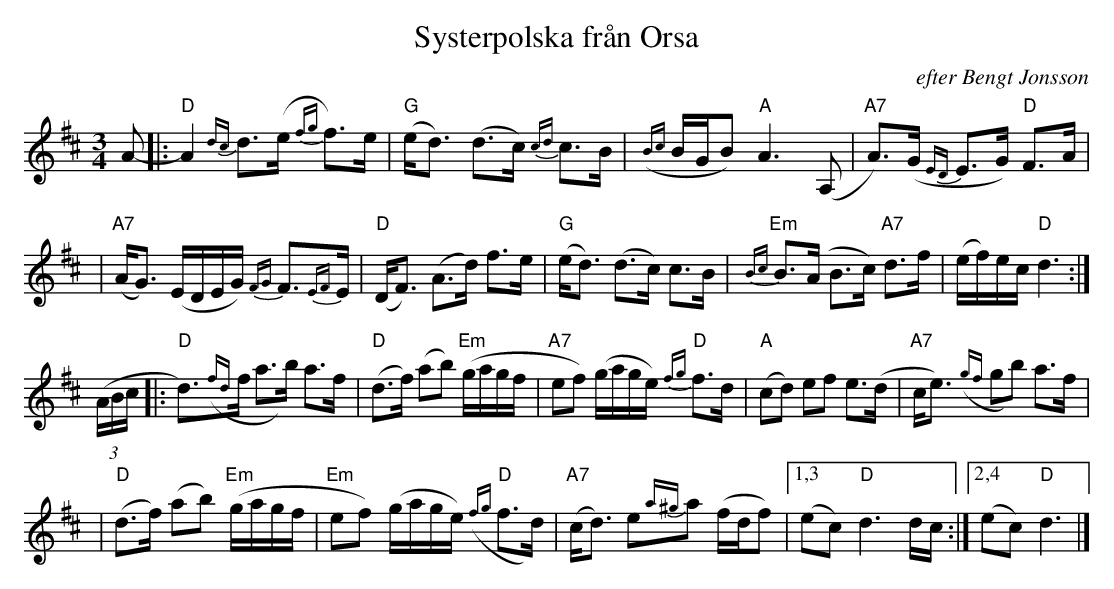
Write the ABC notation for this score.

X:1
T: Systerpolska fr\aan Orsa
O: efter Bengt Jonsson
M: 3/4
L: 1/8
K: D
A- \
|: "D"A2 {dc}d>(e {fg}f)>e \
| "G"(e<d) (d>c) {cd}c>B \
| ({Bc}B/G/B) "A"A3 (A, \
| "A7"A)>(G {ED}E>G) "D"F>A |
| "A7"(A<G) (E/D/E/G/) {FG}F>{EF}E \
| "D"(D<F) (A>d) f>e \
| "G"(e<d) (d>c) c>B \
| "Em"{Bc}B>(A B>c) "A7"d>f \
| (e/f/)e/c/ "D"d3 :|
((3A/B/c/ \
|: "D"d)>({fd}f a>b) a>f \
| "D"(d>f) (ab) "Em"(g/a/g/f/ \
| "A7"ef) (g/a/g/e/) "D"{fg}f>d  \
| "A"(cd) ef e>(d \
| "A7"c<e) ({gf}gb) a>f |
| "D"(d>f) (ab) "Em"(g/a/g/f/ \
| "Em"ef) (g/a/g/e/)  "D"({fg}f>d) \
| "A7"(c<d) e{a^g}a (f/d/f) \
|1,3 (ec) "D"d3 d/c/ \
:|2,4  (ec) "D"d3 |]
